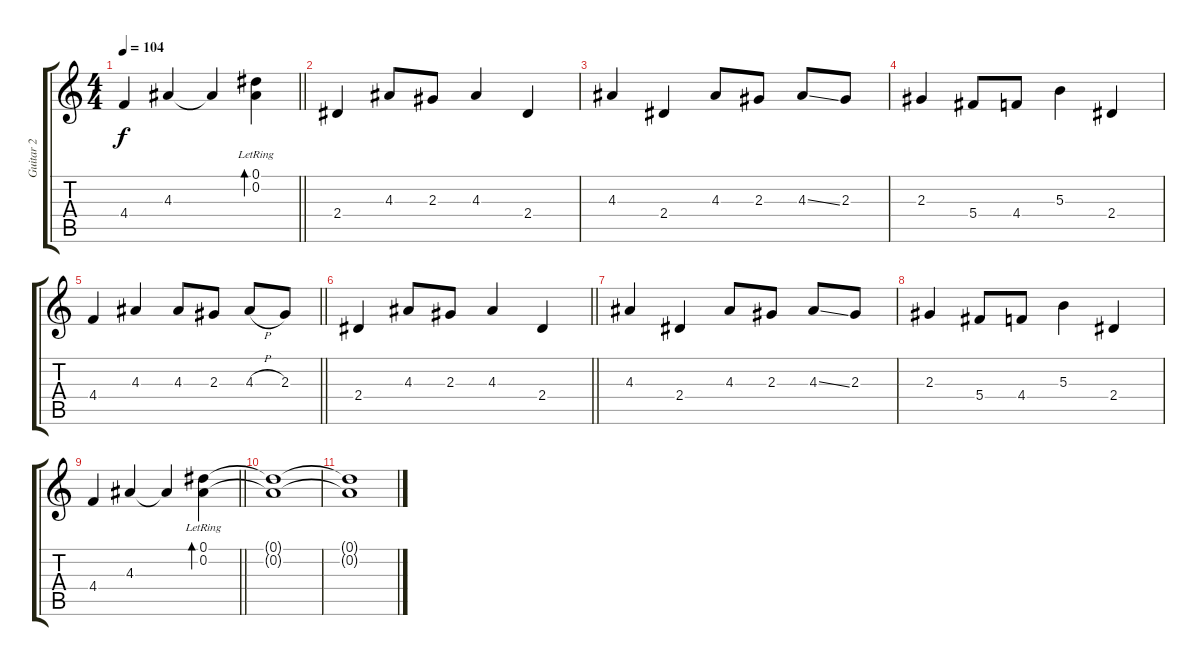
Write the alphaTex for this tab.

\track ("Guitar 2" "Guitar 2") {instrument electricguitarjazz}
\staff {score tabs}
\tuning (Eb4 Bb3 Gb3 Db3 Ab2 Eb2) {hide}
\ts (4 4)
\tempo 104
\clef g2
\barLineRight lightlight
\ks c
4.4.4{dy f} 4.3.4 4.3{t}.4 (0.1{lr} 0.2{lr}).4{bd 60} |
\section ("" "")
2.4.4 4.3.8 2.3.8 4.3.4 2.4.4 |
4.3.4 2.4.4 4.3.8 2.3.8 4.3{ss}.8 2.3.8 |
2.3.4 5.4.8 4.4.8 5.3.4 2.4.4 |
\barLineRight lightlight
4.4.4 4.3.4 4.3.8 2.3.8 4.3{h}.8 2.3.8 |
\barLineRight lightlight
2.4.4 4.3.8 2.3.8 4.3.4 2.4.4 |
\section ("" "")
4.3.4 2.4.4 4.3.8 2.3.8 4.3{ss}.8 2.3.8 |
2.3.4 5.4.8 4.4.8 5.3.4 2.4.4 |
\barLineRight lightlight
4.4.4 4.3.4 4.3{t}.4 (0.1{lr} 0.2{lr}).4{bd 60} |
\section ("" "")
(0.1{t} 0.2{t}).1 |
(0.1{t} 0.2{t}).1
